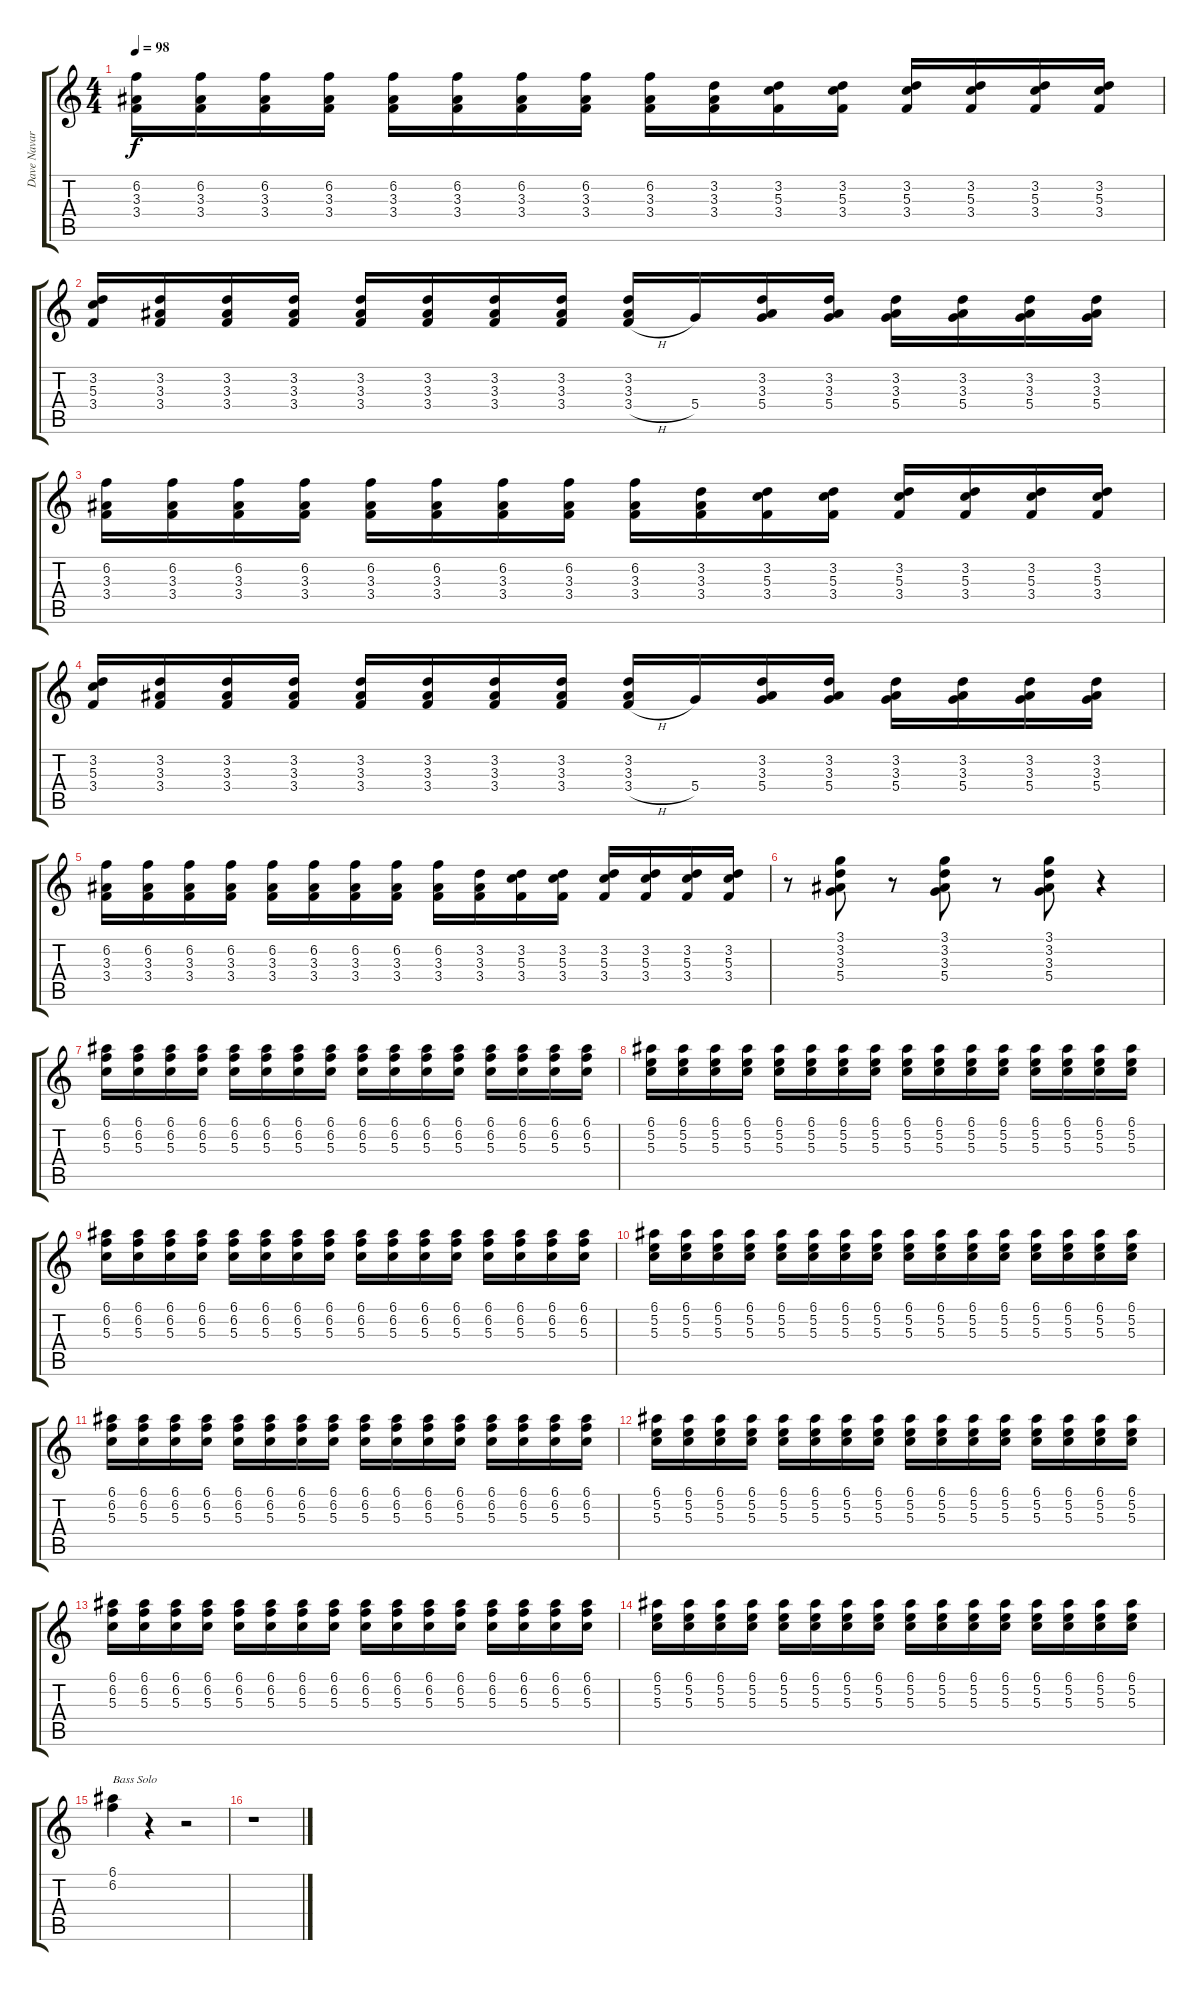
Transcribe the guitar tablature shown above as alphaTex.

\track ("Dave Navarro" "Dave Navar") {instrument electricguitarclean}
\staff {score tabs}
\tuning (E4 B3 G3 D3 A2 E2) {hide}
\ts (4 4)
\tempo 98
\clef g2
\ks c
(6.2 3.3 3.4).16{dy f} (6.2 3.3 3.4).16 (6.2 3.3 3.4).16 (6.2 3.3 3.4).16 (6.2 3.3 3.4).16 (6.2 3.3 3.4).16 (6.2 3.3 3.4).16 (6.2 3.3 3.4).16 (6.2 3.3 3.4).16 (3.2 3.3 3.4).16 (3.2 5.3 3.4).16 (3.2 5.3 3.4).16 (3.2 5.3 3.4).16 (3.2 5.3 3.4).16 (3.2 5.3 3.4).16 (3.2 5.3 3.4).16 |
(3.2 5.3 3.4).16 (3.2 3.3 3.4).16 (3.2 3.3 3.4).16 (3.2 3.3 3.4).16 (3.2 3.3 3.4).16 (3.2 3.3 3.4).16 (3.2 3.3 3.4).16 (3.2 3.3 3.4).16 (3.2 3.3 3.4{h}).16 5.4.16 (3.2 3.3 5.4).16 (3.2 3.3 5.4).16 (3.2 3.3 5.4).16 (3.2 3.3 5.4).16 (3.2 3.3 5.4).16 (3.2 3.3 5.4).16 |
(6.2 3.3 3.4).16 (6.2 3.3 3.4).16 (6.2 3.3 3.4).16 (6.2 3.3 3.4).16 (6.2 3.3 3.4).16 (6.2 3.3 3.4).16 (6.2 3.3 3.4).16 (6.2 3.3 3.4).16 (6.2 3.3 3.4).16 (3.2 3.3 3.4).16 (3.2 5.3 3.4).16 (3.2 5.3 3.4).16 (3.2 5.3 3.4).16 (3.2 5.3 3.4).16 (3.2 5.3 3.4).16 (3.2 5.3 3.4).16 |
(3.2 5.3 3.4).16 (3.2 3.3 3.4).16 (3.2 3.3 3.4).16 (3.2 3.3 3.4).16 (3.2 3.3 3.4).16 (3.2 3.3 3.4).16 (3.2 3.3 3.4).16 (3.2 3.3 3.4).16 (3.2 3.3 3.4{h}).16 5.4.16 (3.2 3.3 5.4).16 (3.2 3.3 5.4).16 (3.2 3.3 5.4).16 (3.2 3.3 5.4).16 (3.2 3.3 5.4).16 (3.2 3.3 5.4).16 |
(6.2 3.3 3.4).16 (6.2 3.3 3.4).16 (6.2 3.3 3.4).16 (6.2 3.3 3.4).16 (6.2 3.3 3.4).16 (6.2 3.3 3.4).16 (6.2 3.3 3.4).16 (6.2 3.3 3.4).16 (6.2 3.3 3.4).16 (3.2 3.3 3.4).16 (3.2 5.3 3.4).16 (3.2 5.3 3.4).16 (3.2 5.3 3.4).16 (3.2 5.3 3.4).16 (3.2 5.3 3.4).16 (3.2 5.3 3.4).16 |
r.8 (3.1 3.2 3.3 5.4).8 r.8 (3.1 3.2 3.3 5.4).8 r.8 (3.1 3.2 3.3 5.4).8 r.4 |
(6.1 6.2 5.3).16 (6.1 6.2 5.3).16 (6.1 6.2 5.3).16 (6.1 6.2 5.3).16 (6.1 6.2 5.3).16 (6.1 6.2 5.3).16 (6.1 6.2 5.3).16 (6.1 6.2 5.3).16 (6.1 6.2 5.3).16 (6.1 6.2 5.3).16 (6.1 6.2 5.3).16 (6.1 6.2 5.3).16 (6.1 6.2 5.3).16 (6.1 6.2 5.3).16 (6.1 6.2 5.3).16 (6.1 6.2 5.3).16 |
(6.1 5.2 5.3).16 (6.1 5.2 5.3).16 (6.1 5.2 5.3).16 (6.1 5.2 5.3).16 (6.1 5.2 5.3).16 (6.1 5.2 5.3).16 (6.1 5.2 5.3).16 (6.1 5.2 5.3).16 (6.1 5.2 5.3).16 (6.1 5.2 5.3).16 (6.1 5.2 5.3).16 (6.1 5.2 5.3).16 (6.1 5.2 5.3).16 (6.1 5.2 5.3).16 (6.1 5.2 5.3).16 (6.1 5.2 5.3).16 |
(6.1 6.2 5.3).16 (6.1 6.2 5.3).16 (6.1 6.2 5.3).16 (6.1 6.2 5.3).16 (6.1 6.2 5.3).16 (6.1 6.2 5.3).16 (6.1 6.2 5.3).16 (6.1 6.2 5.3).16 (6.1 6.2 5.3).16 (6.1 6.2 5.3).16 (6.1 6.2 5.3).16 (6.1 6.2 5.3).16 (6.1 6.2 5.3).16 (6.1 6.2 5.3).16 (6.1 6.2 5.3).16 (6.1 6.2 5.3).16 |
(6.1 5.2 5.3).16 (6.1 5.2 5.3).16 (6.1 5.2 5.3).16 (6.1 5.2 5.3).16 (6.1 5.2 5.3).16 (6.1 5.2 5.3).16 (6.1 5.2 5.3).16 (6.1 5.2 5.3).16 (6.1 5.2 5.3).16 (6.1 5.2 5.3).16 (6.1 5.2 5.3).16 (6.1 5.2 5.3).16 (6.1 5.2 5.3).16 (6.1 5.2 5.3).16 (6.1 5.2 5.3).16 (6.1 5.2 5.3).16 |
(6.1 6.2 5.3).16 (6.1 6.2 5.3).16 (6.1 6.2 5.3).16 (6.1 6.2 5.3).16 (6.1 6.2 5.3).16 (6.1 6.2 5.3).16 (6.1 6.2 5.3).16 (6.1 6.2 5.3).16 (6.1 6.2 5.3).16 (6.1 6.2 5.3).16 (6.1 6.2 5.3).16 (6.1 6.2 5.3).16 (6.1 6.2 5.3).16 (6.1 6.2 5.3).16 (6.1 6.2 5.3).16 (6.1 6.2 5.3).16 |
(6.1 5.2 5.3).16 (6.1 5.2 5.3).16 (6.1 5.2 5.3).16 (6.1 5.2 5.3).16 (6.1 5.2 5.3).16 (6.1 5.2 5.3).16 (6.1 5.2 5.3).16 (6.1 5.2 5.3).16 (6.1 5.2 5.3).16 (6.1 5.2 5.3).16 (6.1 5.2 5.3).16 (6.1 5.2 5.3).16 (6.1 5.2 5.3).16 (6.1 5.2 5.3).16 (6.1 5.2 5.3).16 (6.1 5.2 5.3).16 |
(6.1 6.2 5.3).16 (6.1 6.2 5.3).16 (6.1 6.2 5.3).16 (6.1 6.2 5.3).16 (6.1 6.2 5.3).16 (6.1 6.2 5.3).16 (6.1 6.2 5.3).16 (6.1 6.2 5.3).16 (6.1 6.2 5.3).16 (6.1 6.2 5.3).16 (6.1 6.2 5.3).16 (6.1 6.2 5.3).16 (6.1 6.2 5.3).16 (6.1 6.2 5.3).16 (6.1 6.2 5.3).16 (6.1 6.2 5.3).16 |
(6.1 5.2 5.3).16 (6.1 5.2 5.3).16 (6.1 5.2 5.3).16 (6.1 5.2 5.3).16 (6.1 5.2 5.3).16 (6.1 5.2 5.3).16 (6.1 5.2 5.3).16 (6.1 5.2 5.3).16 (6.1 5.2 5.3).16 (6.1 5.2 5.3).16 (6.1 5.2 5.3).16 (6.1 5.2 5.3).16 (6.1 5.2 5.3).16 (6.1 5.2 5.3).16 (6.1 5.2 5.3).16 (6.1 5.2 5.3).16 |
(6.1 6.2).4{txt "Bass Solo"} r.4 r.2 |
r.1
